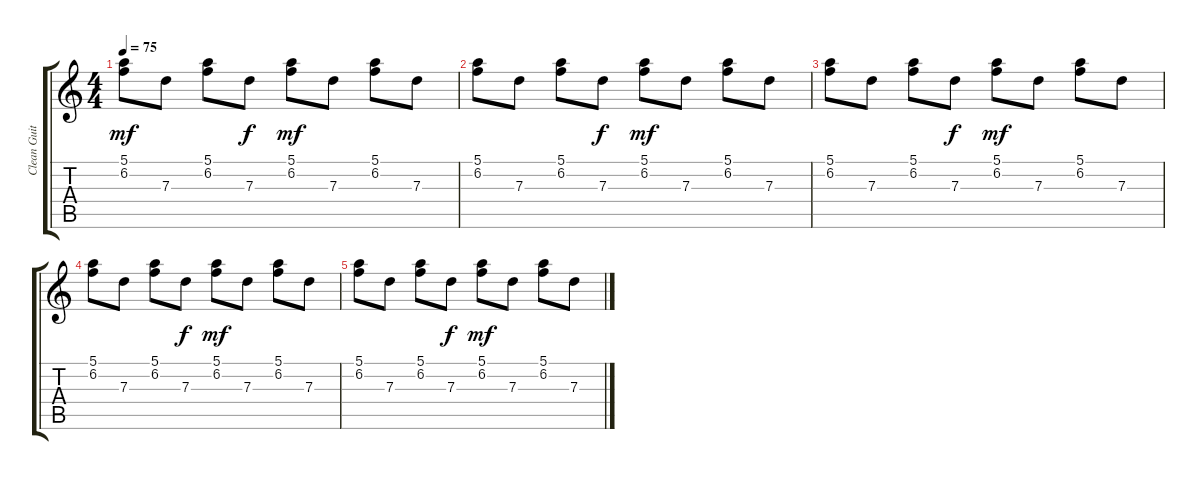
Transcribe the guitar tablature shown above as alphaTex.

\track ("Clean Guitar" "Clean Guit") {instrument acousticguitarsteel}
\staff {score tabs}
\tuning (E4 B3 G3 D3 A2 E2) {hide}
\ts (4 4)
\tempo 75
\clef g2
\ks c
(5.1 6.2).8{dy mf} 7.3.8 (5.1 6.2).8 7.3.8{dy f} (5.1 6.2).8{dy mf} 7.3.8 (5.1 6.2).8 7.3.8 |
(5.1 6.2).8{volume 12} 7.3.8 (5.1 6.2).8 7.3.8{dy f} (5.1 6.2).8{dy mf} 7.3.8 (5.1 6.2).8 7.3.8 |
(5.1 6.2).8{volume 8} 7.3.8 (5.1 6.2).8 7.3.8{dy f} (5.1 6.2).8{dy mf} 7.3.8 (5.1 6.2).8 7.3.8 |
(5.1 6.2).8{volume 4} 7.3.8 (5.1 6.2).8 7.3.8{dy f} (5.1 6.2).8{dy mf} 7.3.8 (5.1 6.2).8 7.3.8 |
(5.1 6.2).8{volume 0} 7.3.8 (5.1 6.2).8 7.3.8{dy f} (5.1 6.2).8{dy mf} 7.3.8 (5.1 6.2).8 7.3.8
